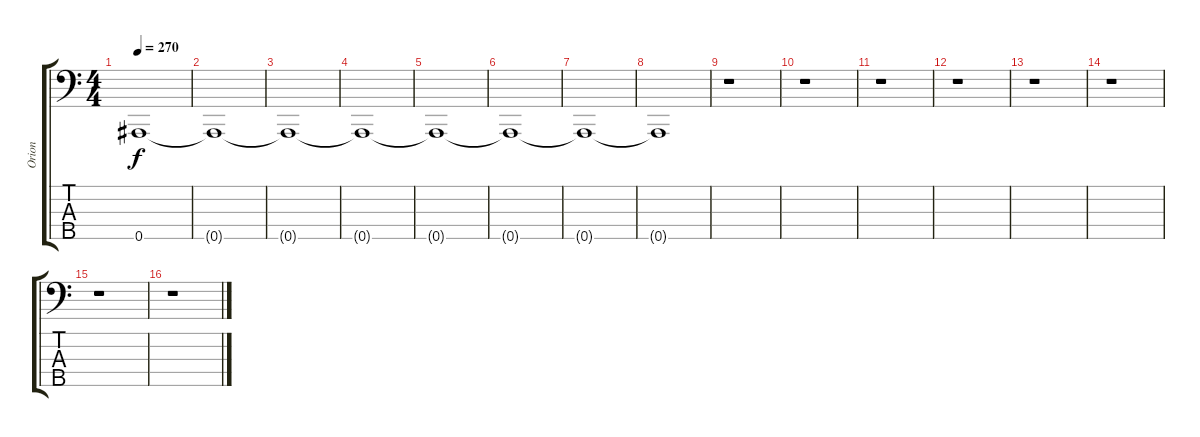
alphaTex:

\track ("Orion" "Orion") {instrument electricbassfinger}
\staff {score tabs}
\tuning (Gb2 Db2 Ab1 Eb1 Bb0) {hide}
\ts (4 4)
\tempo 270
\clef f4
\ks c
0.5{t}.1{dy f} |
0.5{t}.1 |
0.5{t}.1 |
0.5{t}.1 |
0.5{t}.1 |
0.5{t}.1 |
0.5{t}.1 |
0.5{t}.1 |
r.1 |
r.1 |
r.1 |
r.1 |
r.1 |
r.1 |
r.1 |
r.1
